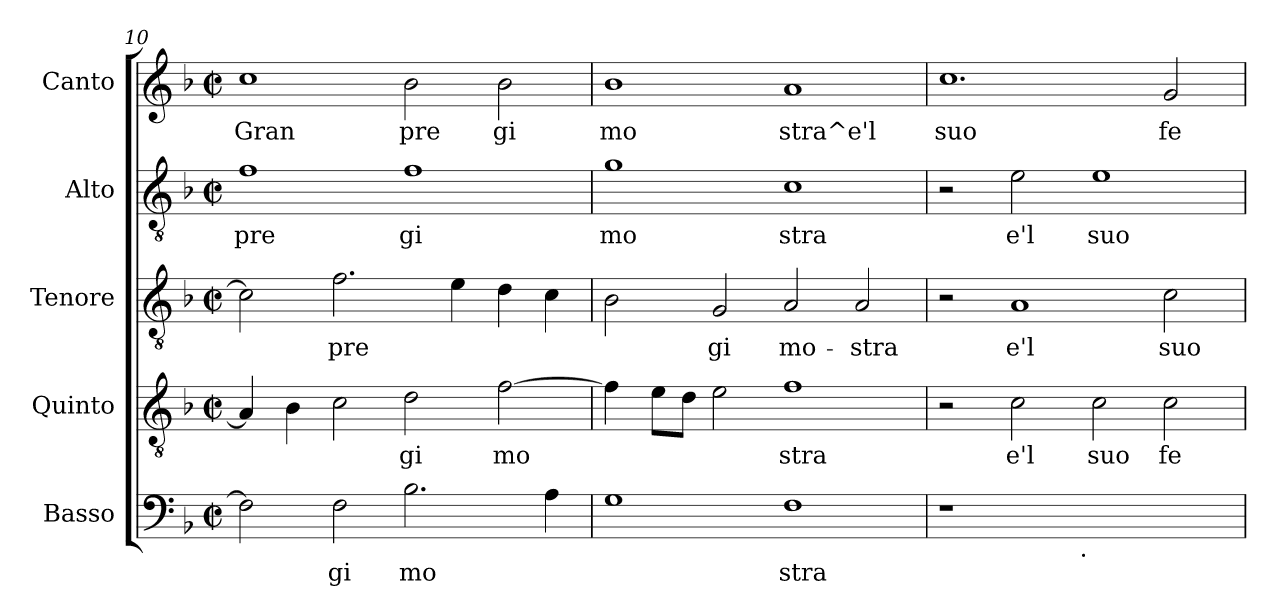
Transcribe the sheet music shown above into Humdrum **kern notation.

**kern	**text	**kern	**text	**kern	**text	**kern	**text	**kern	**text
*part5	*part5	*part4	*part4	*part3	*part3	*part2	*part2	*part1	*part1
*staff5	*staff5	*staff4	*staff4	*staff3	*staff3	*staff2	*staff2	*staff1	*staff1
*I"Basso	*	*I"Quinto	*	*I"Tenore	*	*I"Alto	*	*I"Canto	*
*clefF4	*	*clefGv2	*	*clefGv2	*	*clefGv2	*	*clefG2	*
*k[b-]	*	*k[b-]	*	*k[b-]	*	*k[b-]	*	*k[b-]	*
*F:	*	*F:	*	*F:	*	*F:	*	*F:	*
*M2/2	*	*M2/2	*	*M2/2	*	*M2/2	*	*M2/2	*
*met(c|)	*	*met(c|)	*	*met(c|)	*	*met(c|)	*	*met(c|)	*
=10	=10	=10	=10	=10	=10	=10	=10	=10	=10
!	!LO:LY:b:cj	!	!LO:LY:b:cj	!	!LO:LY:b:cj	!	!LO:LY:b:cj	!	!LO:LY:b:cj
2F\]	--	4A/]	.	2c\]	.	1f	pre	1cc	Gran
!	!	!	!LO:LY:b:cj	!	!	!	!	!	!
.	.	4B-\	.	.	.	.	.	.	.
!	!LO:LY:b:cj	!	!LO:LY:b:cj	!	!LO:LY:b:cj	!	!	!	!
2F\	-gi	2c\	.	2.f\	pre-	.	.	.	.
!	!LO:LY:b:cj	!	!LO:LY:b:cj	!	!	!	!LO:LY:b:cj	!	!LO:LY:b:cj
2.B-\	mo-	2d\	gi	.	.	1f	gi	2b-\	pre
!	!	!	!	!	!LO:LY:b:cj	!	!	!	!
.	.	.	.	4e\	--	.	.	.	.
!	!	!	!LO:LY:b:cj	!	!LO:LY:b:cj	!	!	!	!LO:LY:b:cj
.	.	[>2f\	mo	4d\	--	.	.	2b-\	gi
!	!LO:LY:b:cj	!	!	!	!LO:LY:b:cj	!	!	!	!
4A\	--	.	.	4c\	--	.	.	.	.
=11	=11	=11	=11	=11	=11	=11	=11	=11	=11
!	!LO:LY:b:cj	!	!LO:LY:b:cj	!	!LO:LY:b:cj	!	!LO:LY:b:cj	!	!LO:LY:b:cj
1G	--	4f\]	.	2B-\	--	1g	mo	1b-	mo
!	!	!	!LO:LY:b:cj	!	!	!	!	!	!
.	.	8e\L	.	.	.	.	.	.	.
!	!	!	!LO:LY:b:cj	!	!	!	!	!	!
.	.	8d\J	.	.	.	.	.	.	.
!	!	!	!LO:LY:b:cj	!	!LO:LY:b:cj	!	!	!	!
.	.	2e\	.	2G/	-gi	.	.	.	.
!	!LO:LY:b:cj	!	!LO:LY:b:cj	!	!LO:LY:b:cj	!	!LO:LY:b:cj	!	!LO:LY:b:cj
1F	-stra	1f	stra	2A/	mo-	1c	stra	1a	stra^e'l
!	!	!	!	!	!LO:LY:b:cj	!	!	!	!
.	.	.	.	2A/	-stra	.	.	.	.
=12	=12	=12	=12	=12	=12	=12	=12	=12	=12
!	!	!	!	!	!	!	!	!	!LO:LY:b:cj
*^	*	*	*	*	*	*	*	*	*
1r	2ryy	.	2r	.	2r	.	2r	.	1.cc	suo
!	!	!	!	!LO:LY:b:cj	!	!LO:LY:b:cj	!	!LO:LY:b:cj	!	!
.	4...ryy	.	2c\	e'l	1A	e'l	2e\	e'l	.	.
!	!LO:TX:b:t=.	!	!	!	!	!	!	!	!	!
.	1ryy	.	.	.	.	.	.	.	.	.
!	!	!	!	!LO:LY:b:cj	!	!	!	!LO:LY:b:cj	!	!
1ryy	.	.	2c\	suo	.	.	1e	suo	.	.
!	!	!	!	!LO:LY:b:cj	!	!LO:LY:b:cj	!	!	!	!LO:LY:b:cj
.	.	.	2c\	fe	2c\	suo	.	.	2g/	fe
.	32ryy	.	.	.	.	.	.	.	.	.
*v	*v	*	*	*	*	*	*	*	*	*
=	=	=	=	=	=	=	=	=	=
*-	*-	*-	*-	*-	*-	*-	*-	*-	*-
